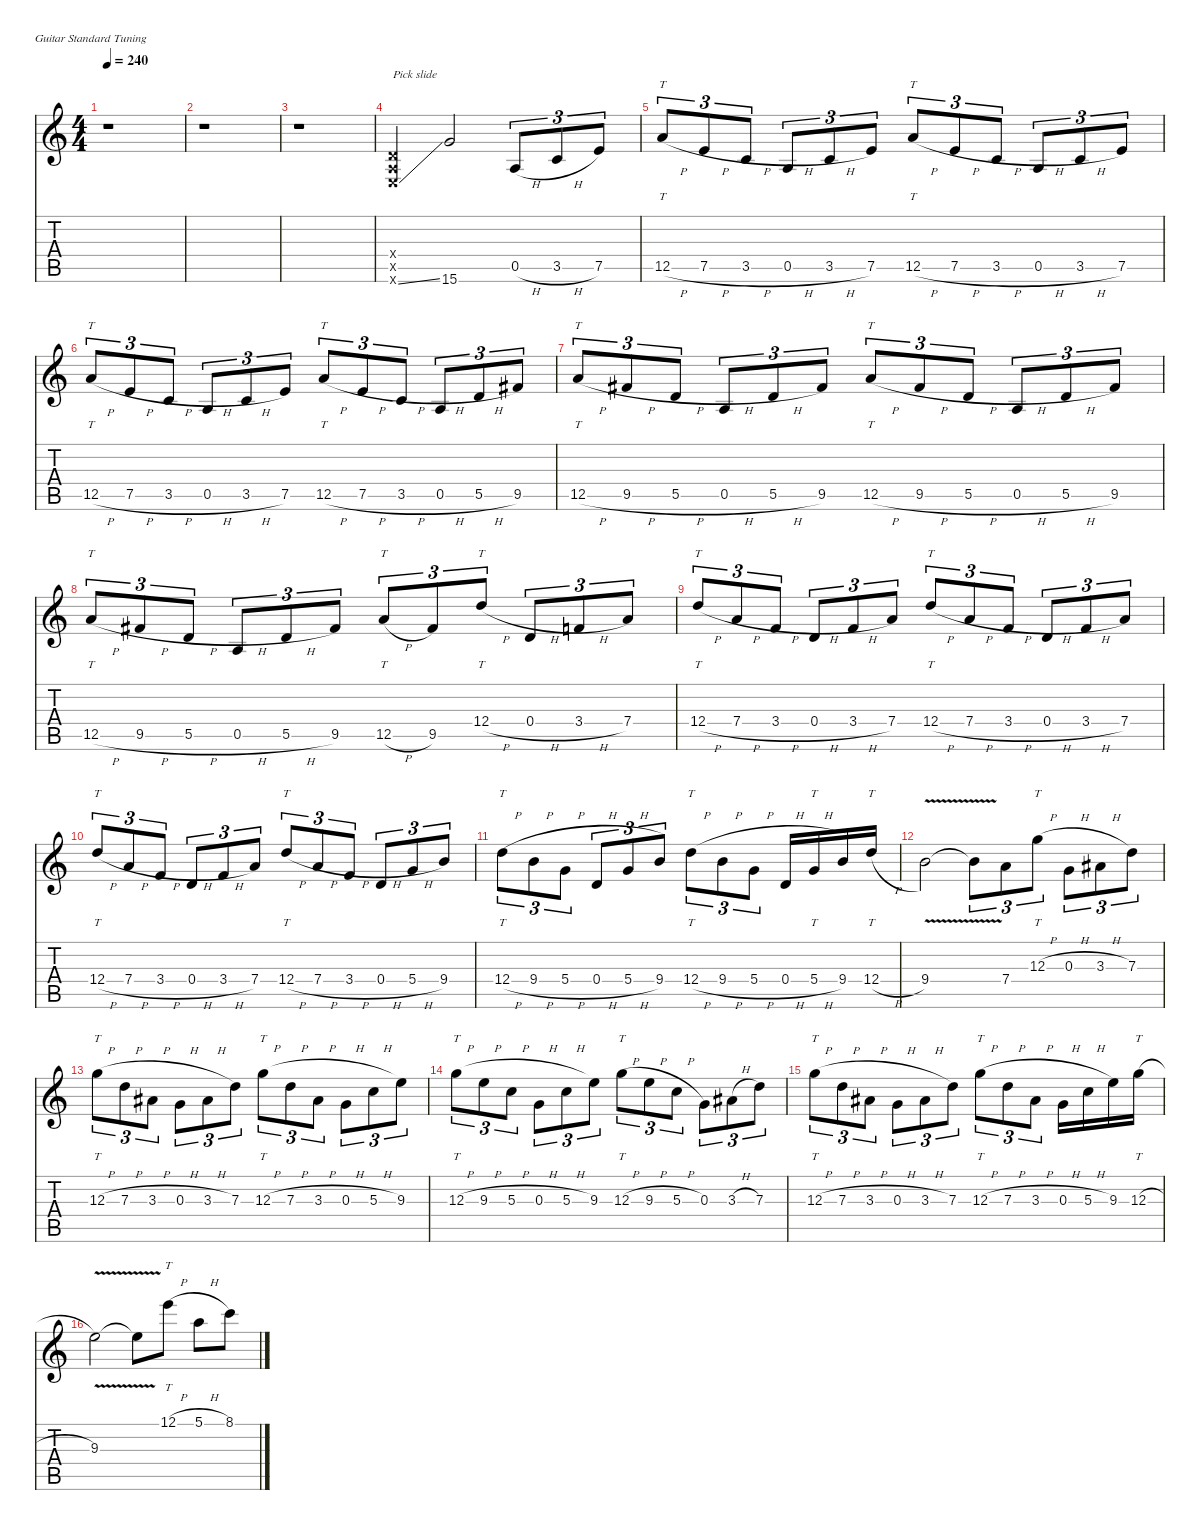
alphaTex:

\defaultSystemsLayout 4
\hideDynamics
\bracketExtendMode nobrackets
\singleTrackTrackNamePolicy hidden
\multiTrackTrackNamePolicy hidden
\otherSystemsTrackNameOrientation horizontal
\track ("Guitar" "dist.guit.") {instrument distortionguitar}
\staff {score tabs}
\tuning (E4 B3 G3 D3 A2 E2)
\ts (4 4)
\tempo 240
\clef g2
\ks c
r.1{dy f beam Down} |
r.1{beam Down} |
r.1{beam Down} |
(0.4{x} 0.5{x} 0.6{ss x}).4{txt "Pick slide" beam Up} 15.6.2{beam Up} 0.5{h}.8{tu (3 2) beam Up} 3.5{h}.8{tu (3 2) beam Up} 7.5.8{tu (3 2) beam Up} |
12.5{h}.8{tt tu (3 2) beam Up} 7.5{h}.8{tu (3 2) beam Up} 3.5{h}.8{tu (3 2) beam Up} 0.5{h}.8{tu (3 2) beam Up} 3.5{h}.8{tu (3 2) beam Up} 7.5.8{tu (3 2) beam Up} 12.5{h}.8{tt tu (3 2) beam Up} 7.5{h}.8{tu (3 2) beam Up} 3.5{h}.8{tu (3 2) beam Up} 0.5{h}.8{tu (3 2) beam Up} 3.5{h}.8{tu (3 2) beam Up} 7.5.8{tu (3 2) beam Up} |
12.5{h}.8{tt tu (3 2) beam Up} 7.5{h}.8{tu (3 2) beam Up} 3.5{h}.8{tu (3 2) beam Up} 0.5{h}.8{tu (3 2) beam Up} 3.5{h}.8{tu (3 2) beam Up} 7.5.8{tu (3 2) beam Up} 12.5{h}.8{tt tu (3 2) beam Up} 7.5{h}.8{tu (3 2) beam Up} 3.5{h}.8{tu (3 2) beam Up} 0.5{h}.8{tu (3 2) beam Up} 5.5{h}.8{tu (3 2) beam Up} 9.5{acc #}.8{tu (3 2) beam Up} |
12.5{h}.8{tt tu (3 2) beam Up} 9.5{h acc #}.8{tu (3 2) beam Up} 5.5{h}.8{tu (3 2) beam Up} 0.5{h}.8{tu (3 2) beam Up} 5.5{h}.8{tu (3 2) beam Up} 9.5{acc #}.8{tu (3 2) beam Up} 12.5{h}.8{tt tu (3 2) beam Up} 9.5{h acc #}.8{tu (3 2) beam Up} 5.5{h}.8{tu (3 2) beam Up} 0.5{h}.8{tu (3 2) beam Up} 5.5{h}.8{tu (3 2) beam Up} 9.5{acc #}.8{tu (3 2) beam Up} |
12.5{h}.8{tt tu (3 2) beam Up} 9.5{h acc #}.8{tu (3 2) beam Up} 5.5{h}.8{tu (3 2) beam Up} 0.5{h}.8{tu (3 2) beam Up} 5.5{h}.8{tu (3 2) beam Up} 9.5{acc #}.8{tu (3 2) beam Up} 12.5{h}.8{tt tu (3 2) beam Up} 9.5{acc #}.8{tu (3 2) beam Up} 12.4{h}.8{tt tu (3 2) beam Up} 0.4{h}.8{tu (3 2) beam Up} 3.4{h}.8{tu (3 2) beam Up} 7.4.8{tu (3 2) beam Up} |
12.4{h}.8{tt tu (3 2) beam Up} 7.4{h}.8{tu (3 2) beam Up} 3.4{h}.8{tu (3 2) beam Up} 0.4{h}.8{tu (3 2) beam Up} 3.4{h}.8{tu (3 2) beam Up} 7.4.8{tu (3 2) beam Up} 12.4{h}.8{tt tu (3 2) beam Up} 7.4{h}.8{tu (3 2) beam Up} 3.4{h}.8{tu (3 2) beam Up} 0.4{h}.8{tu (3 2) beam Up} 3.4{h}.8{tu (3 2) beam Up} 7.4.8{tu (3 2) beam Up} |
12.4{h}.8{tt tu (3 2) beam Up} 7.4{h}.8{tu (3 2) beam Up} 3.4{h}.8{tu (3 2) beam Up} 0.4{h}.8{tu (3 2) beam Up} 3.4{h}.8{tu (3 2) beam Up} 7.4.8{tu (3 2) beam Up} 12.4{h}.8{tt tu (3 2) beam Up} 7.4{h}.8{tu (3 2) beam Up} 3.4{h}.8{tu (3 2) beam Up} 0.4{h}.8{tu (3 2) beam Up} 5.4{h}.8{tu (3 2) beam Up} 9.4.8{tu (3 2) beam Up} |
12.4{h}.8{tt tu (3 2) beam Down} 9.4{h}.8{tu (3 2) beam Down} 5.4{h}.8{tu (3 2) beam Down} 0.4{h}.8{tu (3 2) beam Up} 5.4{h}.8{tu (3 2) beam Up} 9.4.8{tu (3 2) beam Up} 12.4{h}.8{tt tu (3 2) beam Down} 9.4{h}.8{tu (3 2) beam Down} 5.4{h}.8{tu (3 2) beam Down} 0.4{h}.16{beam Up} 5.4{h}.16{tt beam Up} 9.4.16{beam Up} 12.4{h}.16{tt beam Up} |
9.4{v}.2{beam Down} 9.4{v t}.8{tu (3 2) beam Down} 7.4.8{tu (3 2) beam Down} 12.3{h}.8{tt tu (3 2) beam Down} 0.3{h}.8{tu (3 2) beam Down} 3.3{h acc #}.8{tu (3 2) beam Down} 7.3.8{tu (3 2) beam Down} |
12.3{h}.8{tt tu (3 2) beam Down} 7.3{h}.8{tu (3 2) beam Down} 3.3{h acc #}.8{tu (3 2) beam Down} 0.3{h}.8{tu (3 2) beam Down} 3.3{h acc #}.8{tu (3 2) beam Down} 7.3.8{tu (3 2) beam Down} 12.3{h}.8{tt tu (3 2) beam Down} 7.3{h}.8{tu (3 2) beam Down} 3.3{h acc #}.8{tu (3 2) beam Down} 0.3{h}.8{tu (3 2) beam Down} 5.3{h}.8{tu (3 2) beam Down} 9.3.8{tu (3 2) beam Down} |
12.3{h}.8{tt tu (3 2) beam Down} 9.3{h}.8{tu (3 2) beam Down} 5.3{h}.8{tu (3 2) beam Down} 0.3{h}.8{tu (3 2) beam Down} 5.3{h}.8{tu (3 2) beam Down} 9.3.8{tu (3 2) beam Down} 12.3{h}.8{tt tu (3 2) beam Down} 9.3{h}.8{tu (3 2) beam Down} 5.3{h}.8{tu (3 2) beam Down} 0.3.8{tu (3 2) beam Down} 3.3{h acc #}.8{tu (3 2) beam Down} 7.3.8{tu (3 2) beam Down} |
12.3{h}.8{tt tu (3 2) beam Down} 7.3{h}.8{tu (3 2) beam Down} 3.3{h acc #}.8{tu (3 2) beam Down} 0.3{h}.8{tu (3 2) beam Down} 3.3{h acc #}.8{tu (3 2) beam Down} 7.3.8{tu (3 2) beam Down} 12.3{h}.8{tt tu (3 2) beam Down} 7.3{h}.8{tu (3 2) beam Down} 3.3{h acc #}.8{tu (3 2) beam Down} 0.3{h}.16{beam Down} 5.3{h}.16{beam Down} 9.3.16{beam Down} 12.3{h}.16{tt beam Down} |
9.3{v}.2{beam Down} 9.3{v t}.8{beam Down} 12.1{h}.8{tt beam Down} 5.1{h}.8{beam Down} 8.1.8{beam Down}
